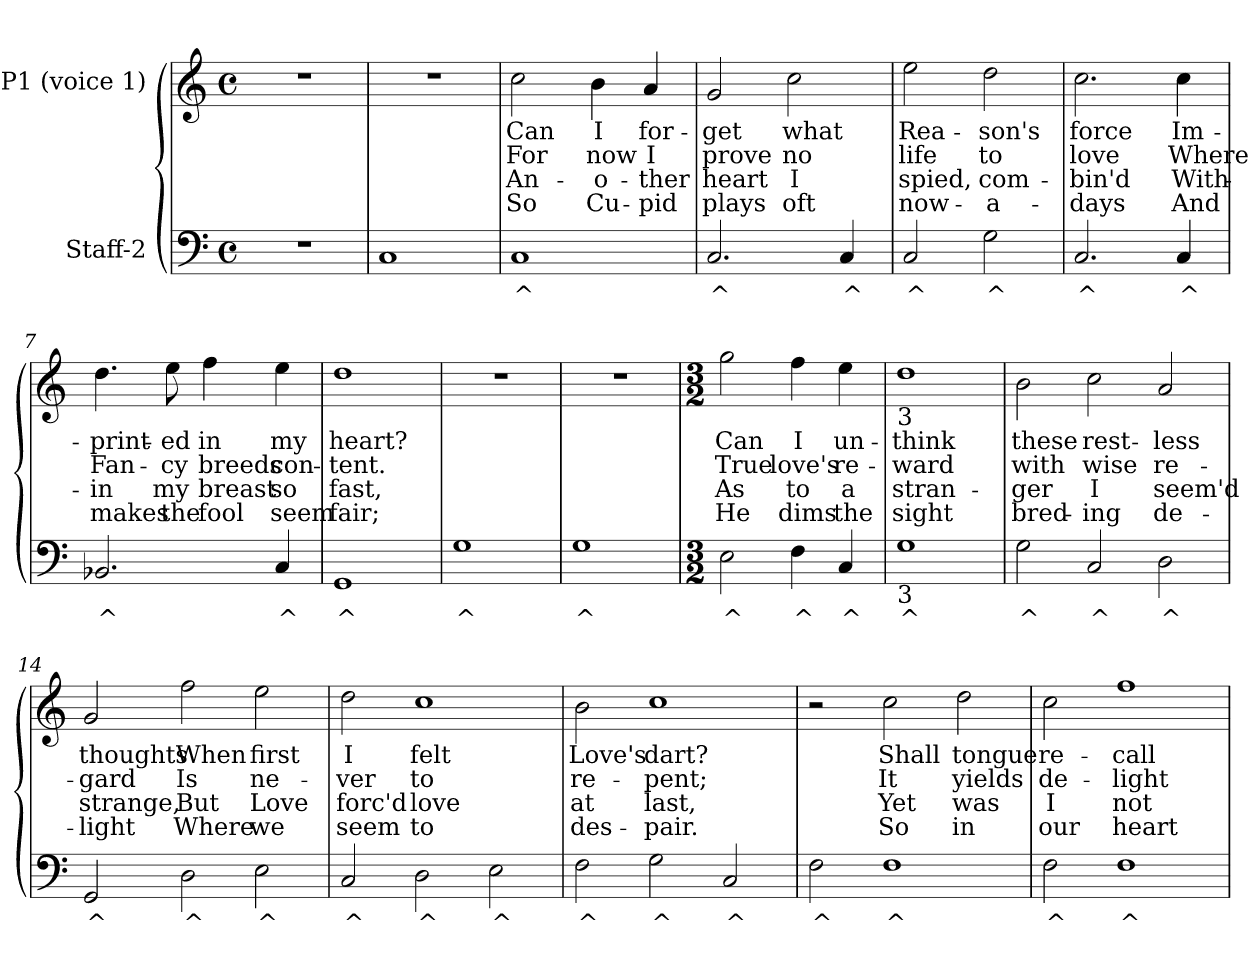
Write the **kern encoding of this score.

**kern	**text	**kern	**text	**text	**text	**text
*part2	*part2	*part1	*part1	*part1	*part1	*part1
*staff2	*staff2	*staff1	*staff1	*staff1	*staff1	*staff1
*I"Staff-2	*	*I"P1 (voice 1)	*	*	*	*
!!LO:PB:g=z
*stria5	*	*stria5	*	*	*	*
*clefF4	*	*clefG2	*	*	*	*
*M4/4	*	*M4/4	*	*	*	*
*met(c)	*	*met(c)	*	*	*	*
*MM204	*	*MM204	*	*	*	*
=1	=1	=1	=1	=1	=1	=1
1r	.	1r	.	.	.	.
=2	=2	=2	=2	=2	=2	=2
1C	.	1r	.	.	.	.
=3	=3	=3	=3	=3	=3	=3
!	!LO:LY:b:cj	!	!LO:LY:b:cj	!LO:LY:b:cj	!LO:LY:b:cj	!LO:LY:b:cj
1C	^	2cc\	Can	For	An-	-So
!	!	!	!LO:LY:b:cj	!LO:LY:b:cj	!LO:LY:b:cj	!LO:LY:b:cj
.	.	4b\	I	now	o-	-Cu-
!	!	!	!LO:LY:b:cj	!LO:LY:b:cj	!LO:LY:b:cj	!LO:LY:b:cj
.	.	4a/	-for-	-I	ther	pid
=4	=4	=4	=4	=4	=4	=4
!	!LO:LY:b:cj	!	!LO:LY:b:cj	!LO:LY:b:cj	!LO:LY:b:cj	!LO:LY:b:cj
2.C/	^	2g/	get	prove	heart	plays
!	!	!	!LO:LY:b:cj	!LO:LY:b:cj	!LO:LY:b:cj	!LO:LY:b:cj
.	.	2cc\	what	no	I	oft
!	!LO:LY:b:cj	!	!	!	!	!
4C/	^	.	.	.	.	.
=5	=5	=5	=5	=5	=5	=5
!	!LO:LY:b:cj	!	!LO:LY:b:cj	!LO:LY:b:cj	!LO:LY:b:cj	!LO:LY:b:cj
2C/	^	2ee\	Rea-	-life	spied,	now-
!	!LO:LY:b:cj	!	!LO:LY:b:cj	!LO:LY:b:cj	!LO:LY:b:cj	!LO:LY:b:cj
2G\	^	2dd\	-son's	to	com-	-a-
=6	=6	=6	=6	=6	=6	=6
!	!LO:LY:b:cj	!	!LO:LY:b:cj	!LO:LY:b:cj	!LO:LY:b:cj	!LO:LY:b:cj
2.C/	^	2.cc\	-force	love	bin'd	days
!	!LO:LY:b:cj	!	!LO:LY:b:cj	!LO:LY:b:cj	!LO:LY:b:cj	!LO:LY:b:cj
4C/	^	4cc\	Im-	-Where	With-	-And
!!LO:LB:g=z
=7	=7	=7	=7	=7	=7	=7
!	!LO:LY:b:cj	!	!LO:LY:b:cj	!LO:LY:b:cj	!LO:LY:b:cj	!LO:LY:b:cj
2.BB-X/	^	4.dd\	print-	-Fan-	-in	makes
!	!	!	!LO:LY:b:cj	!LO:LY:b:cj	!LO:LY:b:cj	!LO:LY:b:cj
.	.	8ee\	ed	cy	my	the
!	!	!	!LO:LY:b:cj	!LO:LY:b:cj	!LO:LY:b:cj	!LO:LY:b:cj
.	.	4ff\	in	breeds	breast	fool
!	!LO:LY:b:cj	!	!LO:LY:b:cj	!LO:LY:b:cj	!LO:LY:b:cj	!LO:LY:b:cj
4C/	^	4ee\	my	con-	-so	seem
=8	=8	=8	=8	=8	=8	=8
!	!LO:LY:b:cj	!	!LO:LY:b:cj	!LO:LY:b:cj	!LO:LY:b:cj	!LO:LY:b:cj
1GG	^	1dd	heart?	tent.	fast,	fair;
=9	=9	=9	=9	=9	=9	=9
!	!LO:LY:b:cj	!	!	!	!	!
1G	^	1r	.	.	.	.
!!LO:LB:g=z
=10	=10	=10	=10	=10	=10	=10
!	!LO:LY:b:cj	!	!	!	!	!
1G	^	1r	.	.	.	.
=11	=11	=11	=11	=11	=11	=11
*M3/2	*	*M3/2	*	*	*	*
!	!LO:LY:b:cj	!	!LO:LY:b:cj	!LO:LY:b:cj	!LO:LY:b:cj	!LO:LY:b:cj
2E\	^	2gg\	Can	True	As	He
!	!LO:LY:b:cj	!	!LO:LY:b:cj	!LO:LY:b:cj	!LO:LY:b:cj	!LO:LY:b:cj
4F\	^	4ff\	I	love's	to	dims
!	!LO:LY:b:cj	!	!LO:LY:b:cj	!LO:LY:b:cj	!LO:LY:b:cj	!LO:LY:b:cj
4C/	^	4ee\	un-	-re-	-a	the
=12	=12	=12	=12	=12	=12	=12
*	*	*MM306	*	*	*	*
!	!	!LO:TX:b:t=3	!	!	!	!
!LO:TX:b:t=3	!	!	!	!	!	!
!	!LO:LY:b:cj	!	!LO:LY:b:cj	!LO:LY:b:cj	!LO:LY:b:cj	!LO:LY:b:cj
1G	^	1dd	think	ward	stran-	-sight
=13	=13	=13	=13	=13	=13	=13
!	!LO:LY:b:cj	!	!LO:LY:b:cj	!LO:LY:b:cj	!LO:LY:b:cj	!LO:LY:b:cj
2G\	^	2b\	these	with	ger	bred-
!	!LO:LY:b:cj	!	!LO:LY:b:cj	!LO:LY:b:cj	!LO:LY:b:cj	!LO:LY:b:cj
2C/	^	2cc\	-rest-	-wise	I	ing
!	!LO:LY:b:cj	!	!LO:LY:b:cj	!LO:LY:b:cj	!LO:LY:b:cj	!LO:LY:b:cj
2D\	^	2a/	less	re-	-seem'd	de-
!!LO:LB:g=z
=14	=14	=14	=14	=14	=14	=14
!	!LO:LY:b:cj	!	!LO:LY:b:cj	!LO:LY:b:cj	!LO:LY:b:cj	!LO:LY:b:cj
2GG/	^	2g/	-thoughts	gard	strange,	light
!	!LO:LY:b:cj	!	!LO:LY:b:cj	!LO:LY:b:cj	!LO:LY:b:cj	!LO:LY:b:cj
2D\	^	2ff\	When	Is	But	Where
!	!LO:LY:b:cj	!	!LO:LY:b:cj	!LO:LY:b:cj	!LO:LY:b:cj	!LO:LY:b:cj
2E\	^	2ee\	first	ne-	-Love	we
=15	=15	=15	=15	=15	=15	=15
!	!LO:LY:b:cj	!	!LO:LY:b:cj	!LO:LY:b:cj	!LO:LY:b:cj	!LO:LY:b:cj
2C/	^	2dd\	I	ver	forc'd	seem
!	!LO:LY:b:cj	!	!LO:LY:b:cj	!LO:LY:b:cj	!LO:LY:b:cj	!LO:LY:b:cj
2D\	^	1cc	felt	to	love	to
!	!LO:LY:b:cj	!	!	!	!	!
2E\	^	.	.	.	.	.
!!LO:LB:g=z
=16	=16	=16	=16	=16	=16	=16
!	!LO:LY:b:cj	!	!LO:LY:b:cj	!LO:LY:b:cj	!LO:LY:b:cj	!LO:LY:b:cj
2F\	^	2b\	Love's	re-	-at	des-
!	!LO:LY:b:cj	!	!LO:LY:b:cj	!LO:LY:b:cj	!LO:LY:b:cj	!LO:LY:b:cj
2G\	^	1cc	-dart?	pent;	last,	pair.
!	!LO:LY:b:cj	!	!	!	!	!
2C/	^	.	.	.	.	.
!!LO:LB:g=z
=17	=17	=17	=17	=17	=17	=17
!	!LO:LY:b:cj	!	!	!	!	!
2F\	^	2r	.	.	.	.
!	!LO:LY:b:cj	!	!LO:LY:b:cj	!LO:LY:b:cj	!LO:LY:b:cj	!LO:LY:b:cj
1F	^	2cc\	Shall	It	Yet	So
!	!	!	!LO:LY:b:cj	!LO:LY:b:cj	!LO:LY:b:cj	!LO:LY:b:cj
.	.	2dd\	tongue	yields	was	in
=18	=18	=18	=18	=18	=18	=18
!	!LO:LY:b:cj	!	!LO:LY:b:cj	!LO:LY:b:cj	!LO:LY:b:cj	!LO:LY:b:cj
2F\	^	2cc\	re-	-de-	-I	our
!	!LO:LY:b:cj	!	!LO:LY:b:cj	!LO:LY:b:cj	!LO:LY:b:cj	!LO:LY:b:cj
1F	^	1ff	call	light	not	heart
=	=	=	=	=	=	=
*-	*-	*-	*-	*-	*-	*-
